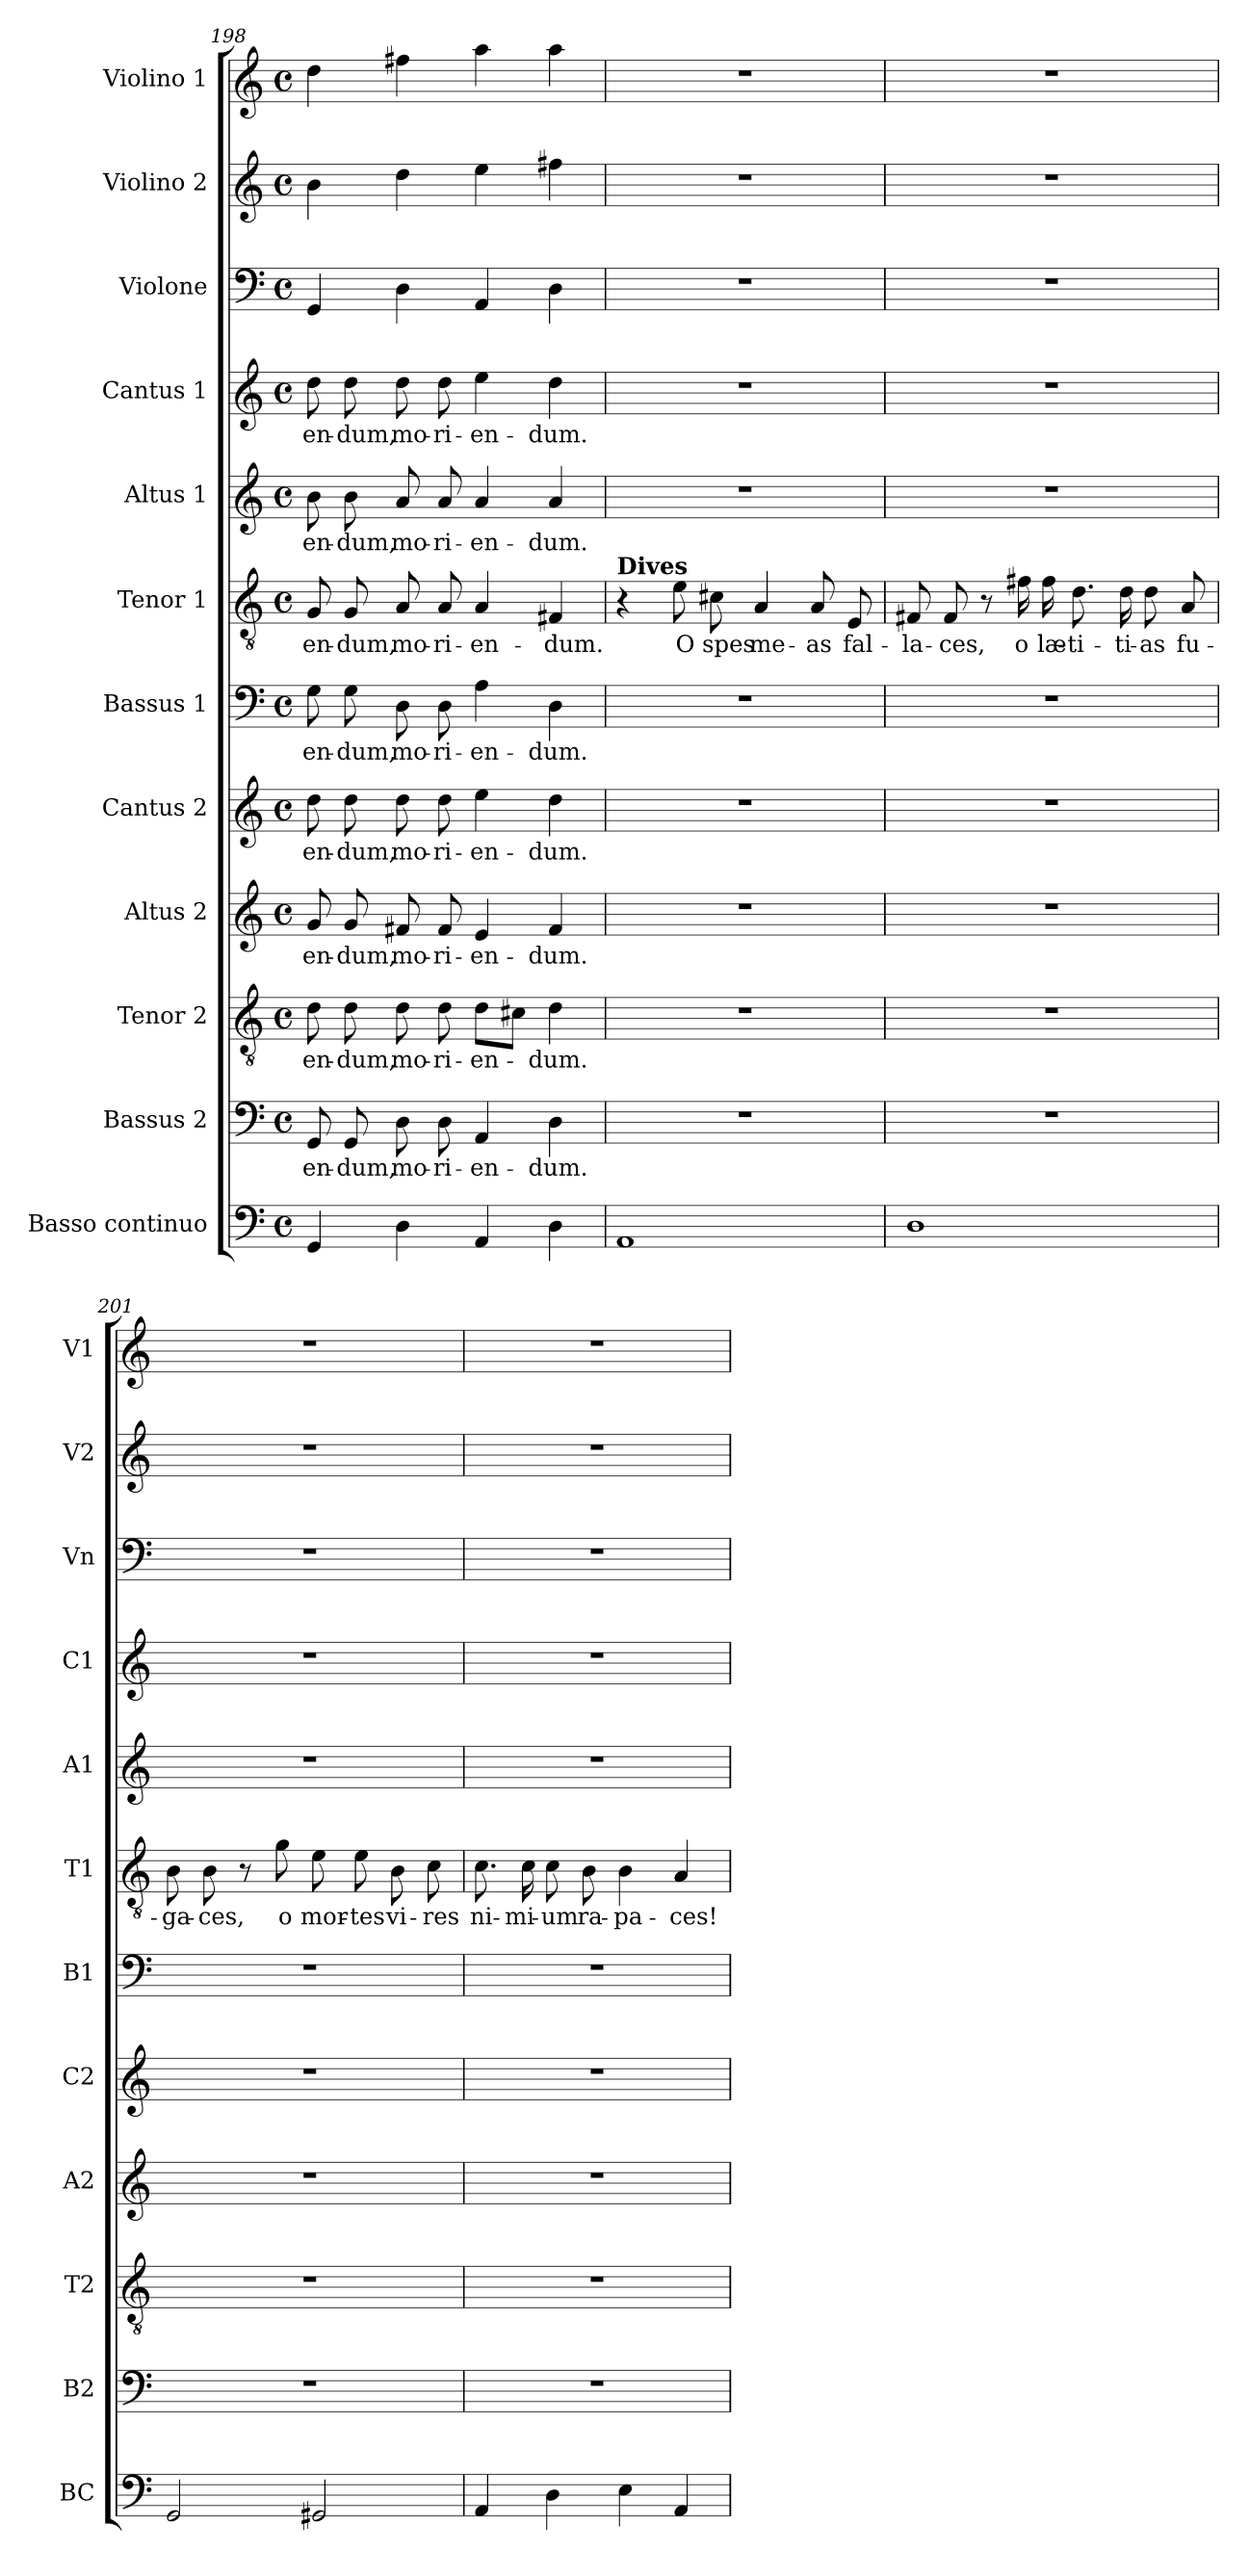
**kern	**kern	**text	**kern	**text	**kern	**text	**kern	**text	**kern	**text	**kern	**text	**kern	**text	**kern	**text	**kern	**kern	**kern
*part12	*part11	*part11	*part10	*part10	*part9	*part9	*part8	*part8	*part7	*part7	*part6	*part6	*part5	*part5	*part4	*part4	*part3	*part2	*part1
*staff12	*staff11	*staff11	*staff10	*staff10	*staff9	*staff9	*staff8	*staff8	*staff7	*staff7	*staff6	*staff6	*staff5	*staff5	*staff4	*staff4	*staff3	*staff2	*staff1
*I"Basso continuo	*I"Bassus 2	*	*I"Tenor 2	*	*I"Altus 2	*	*I"Cantus 2	*	*I"Bassus 1	*	*I"Tenor 1	*	*I"Altus 1	*	*I"Cantus 1	*	*I"Violone	*I"Violino 2	*I"Violino 1
*I'BC	*I'B2	*	*I'T2	*	*I'A2	*	*I'C2	*	*I'B1	*	*I'T1	*	*I'A1	*	*I'C1	*	*I'Vn	*I'V2	*I'V1
*clefF4	*clefF4	*	*clefGv2	*	*clefG2	*	*clefG2	*	*clefF4	*	*clefGv2	*	*clefG2	*	*clefG2	*	*clefF4	*clefG2	*clefG2
*ITrd7c12	*	*	*	*	*	*	*	*	*	*	*	*	*	*	*	*	*ITrd7c12	*	*
*k[]	*k[]	*	*k[]	*	*k[]	*	*k[]	*	*k[]	*	*k[]	*	*k[]	*	*k[]	*	*k[]	*k[]	*k[]
*C:	*C:	*	*C:	*	*C:	*	*C:	*	*C:	*	*C:	*	*C:	*	*C:	*	*C:	*C:	*C:
*M4/4	*M4/4	*	*M4/4	*	*M4/4	*	*M4/4	*	*M4/4	*	*M4/4	*	*M4/4	*	*M4/4	*	*M4/4	*M4/4	*M4/4
*met(c)	*met(c)	*	*met(c)	*	*met(c)	*	*met(c)	*	*met(c)	*	*met(c)	*	*met(c)	*	*met(c)	*	*met(c)	*met(c)	*met(c)
=198	=198	=198	=198	=198	=198	=198	=198	=198	=198	=198	=198	=198	=198	=198	=198	=198	=198	=198	=198
!	!	!LO:LY:b	!	!LO:LY:b	!	!LO:LY:b	!	!LO:LY:b	!	!LO:LY:b	!	!LO:LY:b	!	!LO:LY:b	!	!LO:LY:b	!	!	!
4GGG/	8GG/	-en-	8d\	-en-	8g/	-en-	8dd\	-en-	8G\	-en-	8G/	-en-	8b\	-en-	8dd\	-en-	4GGG/	4b\	4dd\
!	!	!LO:LY:b	!	!LO:LY:b	!	!LO:LY:b	!	!LO:LY:b	!	!LO:LY:b	!	!LO:LY:b	!	!LO:LY:b	!	!LO:LY:b	!	!	!
.	8GG/	-dum,	8d\	-dum,	8g/	-dum,	8dd\	-dum,	8G\	-dum,	8G/	-dum,	8b\	-dum,	8dd\	-dum,	.	.	.
!	!	!LO:LY:b	!	!LO:LY:b	!	!LO:LY:b	!	!LO:LY:b	!	!LO:LY:b	!	!LO:LY:b	!	!LO:LY:b	!	!LO:LY:b	!	!	!
4DD\	8D\	mo-	8d\	mo-	8f#X/	mo-	8dd\	mo-	8D\	mo-	8A/	mo-	8a/	mo-	8dd\	mo-	4DD\	4dd\	4ff#X\
!	!	!LO:LY:b	!	!LO:LY:b	!	!LO:LY:b	!	!LO:LY:b	!	!LO:LY:b	!	!LO:LY:b	!	!LO:LY:b	!	!LO:LY:b	!	!	!
.	8D\	-ri-	8d\	-ri-	8f#/	-ri-	8dd\	-ri-	8D\	-ri-	8A/	-ri-	8a/	-ri-	8dd\	-ri-	.	.	.
!	!	!LO:LY:b	!	!LO:LY:b	!	!LO:LY:b	!	!LO:LY:b	!	!LO:LY:b	!	!LO:LY:b	!	!LO:LY:b	!	!LO:LY:b	!	!	!
4AAA/	4AA/	-en-	8d\L	-en-	4e/	-en-	4ee\	-en-	4A\	-en-	4A/	-en-	4a/	-en-	4ee\	-en-	4AAA/	4ee\	4aa\
.	.	.	8c#X\J	.	.	.	.	.	.	.	.	.	.	.	.	.	.	.	.
!	!	!LO:LY:b	!	!LO:LY:b	!	!LO:LY:b	!	!LO:LY:b	!	!LO:LY:b	!	!LO:LY:b	!	!LO:LY:b	!	!LO:LY:b	!	!	!
4DD\	4D\	-dum.	4d\	-dum.	4f#/	-dum.	4dd\	-dum.	4D\	-dum.	4F#X/	-dum.	4a/	-dum.	4dd\	-dum.	4DD\	4ff#X\	4aa\
!!LO:LB:g=z
=199	=199	=199	=199	=199	=199	=199	=199	=199	=199	=199	=199	=199	=199	=199	=199	=199	=199	=199	=199
!	!	!	!	!	!	!	!	!	!	!	!LO:TX:a:B:t=Dives	!	!	!	!	!	!	!	!
1AAA	1r	.	1r	.	1r	.	1r	.	1r	.	4r	.	1r	.	1r	.	1r	1r	1r
!	!	!	!	!	!	!	!	!	!	!	!	!LO:LY:b	!	!	!	!	!	!	!
.	.	.	.	.	.	.	.	.	.	.	8e\	O	.	.	.	.	.	.	.
!	!	!	!	!	!	!	!	!	!	!	!	!LO:LY:b	!	!	!	!	!	!	!
.	.	.	.	.	.	.	.	.	.	.	8c#X\	spes	.	.	.	.	.	.	.
!	!	!	!	!	!	!	!	!	!	!	!	!LO:LY:b	!	!	!	!	!	!	!
.	.	.	.	.	.	.	.	.	.	.	4A/	me-	.	.	.	.	.	.	.
!	!	!	!	!	!	!	!	!	!	!	!	!LO:LY:b	!	!	!	!	!	!	!
.	.	.	.	.	.	.	.	.	.	.	8A/	-as	.	.	.	.	.	.	.
!	!	!	!	!	!	!	!	!	!	!	!	!LO:LY:b	!	!	!	!	!	!	!
.	.	.	.	.	.	.	.	.	.	.	8E/	fal-	.	.	.	.	.	.	.
=200	=200	=200	=200	=200	=200	=200	=200	=200	=200	=200	=200	=200	=200	=200	=200	=200	=200	=200	=200
!	!	!	!	!	!	!	!	!	!	!	!	!LO:LY:b	!	!	!	!	!	!	!
1DD	1r	.	1r	.	1r	.	1r	.	1r	.	8F#X/	-la-	1r	.	1r	.	1r	1r	1r
!	!	!	!	!	!	!	!	!	!	!	!	!LO:LY:b	!	!	!	!	!	!	!
.	.	.	.	.	.	.	.	.	.	.	8F#/	-ces,	.	.	.	.	.	.	.
.	.	.	.	.	.	.	.	.	.	.	8r	.	.	.	.	.	.	.	.
!	!	!	!	!	!	!	!	!	!	!	!	!LO:LY:b	!	!	!	!	!	!	!
.	.	.	.	.	.	.	.	.	.	.	16f#X\	o	.	.	.	.	.	.	.
!	!	!	!	!	!	!	!	!	!	!	!	!LO:LY:b	!	!	!	!	!	!	!
.	.	.	.	.	.	.	.	.	.	.	16f#\	læ-	.	.	.	.	.	.	.
!	!	!	!	!	!	!	!	!	!	!	!	!LO:LY:b	!	!	!	!	!	!	!
.	.	.	.	.	.	.	.	.	.	.	8.d\	-ti-	.	.	.	.	.	.	.
!	!	!	!	!	!	!	!	!	!	!	!	!LO:LY:b	!	!	!	!	!	!	!
.	.	.	.	.	.	.	.	.	.	.	16d\	-ti-	.	.	.	.	.	.	.
!	!	!	!	!	!	!	!	!	!	!	!	!LO:LY:b	!	!	!	!	!	!	!
.	.	.	.	.	.	.	.	.	.	.	8d\	-as	.	.	.	.	.	.	.
!	!	!	!	!	!	!	!	!	!	!	!	!LO:LY:b	!	!	!	!	!	!	!
.	.	.	.	.	.	.	.	.	.	.	8A/	fu-	.	.	.	.	.	.	.
=201	=201	=201	=201	=201	=201	=201	=201	=201	=201	=201	=201	=201	=201	=201	=201	=201	=201	=201	=201
!	!	!	!	!	!	!	!	!	!	!	!	!LO:LY:b	!	!	!	!	!	!	!
2GGG/	1r	.	1r	.	1r	.	1r	.	1r	.	8B\	-ga-	1r	.	1r	.	1r	1r	1r
!	!	!	!	!	!	!	!	!	!	!	!	!LO:LY:b	!	!	!	!	!	!	!
.	.	.	.	.	.	.	.	.	.	.	8B\	-ces,	.	.	.	.	.	.	.
.	.	.	.	.	.	.	.	.	.	.	8r	.	.	.	.	.	.	.	.
!	!	!	!	!	!	!	!	!	!	!	!	!LO:LY:b	!	!	!	!	!	!	!
.	.	.	.	.	.	.	.	.	.	.	8g\	o	.	.	.	.	.	.	.
!	!	!	!	!	!	!	!	!	!	!	!	!LO:LY:b	!	!	!	!	!	!	!
2GGG#X/	.	.	.	.	.	.	.	.	.	.	8e\	mor-	.	.	.	.	.	.	.
!	!	!	!	!	!	!	!	!	!	!	!	!LO:LY:b	!	!	!	!	!	!	!
.	.	.	.	.	.	.	.	.	.	.	8e\	-tes	.	.	.	.	.	.	.
!	!	!	!	!	!	!	!	!	!	!	!	!LO:LY:b	!	!	!	!	!	!	!
.	.	.	.	.	.	.	.	.	.	.	8B\	vi-	.	.	.	.	.	.	.
!	!	!	!	!	!	!	!	!	!	!	!	!LO:LY:b	!	!	!	!	!	!	!
.	.	.	.	.	.	.	.	.	.	.	8c\	-res	.	.	.	.	.	.	.
=202	=202	=202	=202	=202	=202	=202	=202	=202	=202	=202	=202	=202	=202	=202	=202	=202	=202	=202	=202
!	!	!	!	!	!	!	!	!	!	!	!	!LO:LY:b	!	!	!	!	!	!	!
4AAA/	1r	.	1r	.	1r	.	1r	.	1r	.	8.c\	ni-	1r	.	1r	.	1r	1r	1r
!	!	!	!	!	!	!	!	!	!	!	!	!LO:LY:b	!	!	!	!	!	!	!
.	.	.	.	.	.	.	.	.	.	.	16c\	-mi-	.	.	.	.	.	.	.
!	!	!	!	!	!	!	!	!	!	!	!	!LO:LY:b	!	!	!	!	!	!	!
4DD\	.	.	.	.	.	.	.	.	.	.	8c\	-um	.	.	.	.	.	.	.
!	!	!	!	!	!	!	!	!	!	!	!	!LO:LY:b	!	!	!	!	!	!	!
.	.	.	.	.	.	.	.	.	.	.	8B\	ra-	.	.	.	.	.	.	.
!	!	!	!	!	!	!	!	!	!	!	!	!LO:LY:b	!	!	!	!	!	!	!
4EE\	.	.	.	.	.	.	.	.	.	.	4B\	-pa-	.	.	.	.	.	.	.
!	!	!	!	!	!	!	!	!	!	!	!	!LO:LY:b	!	!	!	!	!	!	!
4AAA/	.	.	.	.	.	.	.	.	.	.	4A/	-ces!	.	.	.	.	.	.	.
=	=	=	=	=	=	=	=	=	=	=	=	=	=	=	=	=	=	=	=
*-	*-	*-	*-	*-	*-	*-	*-	*-	*-	*-	*-	*-	*-	*-	*-	*-	*-	*-	*-
